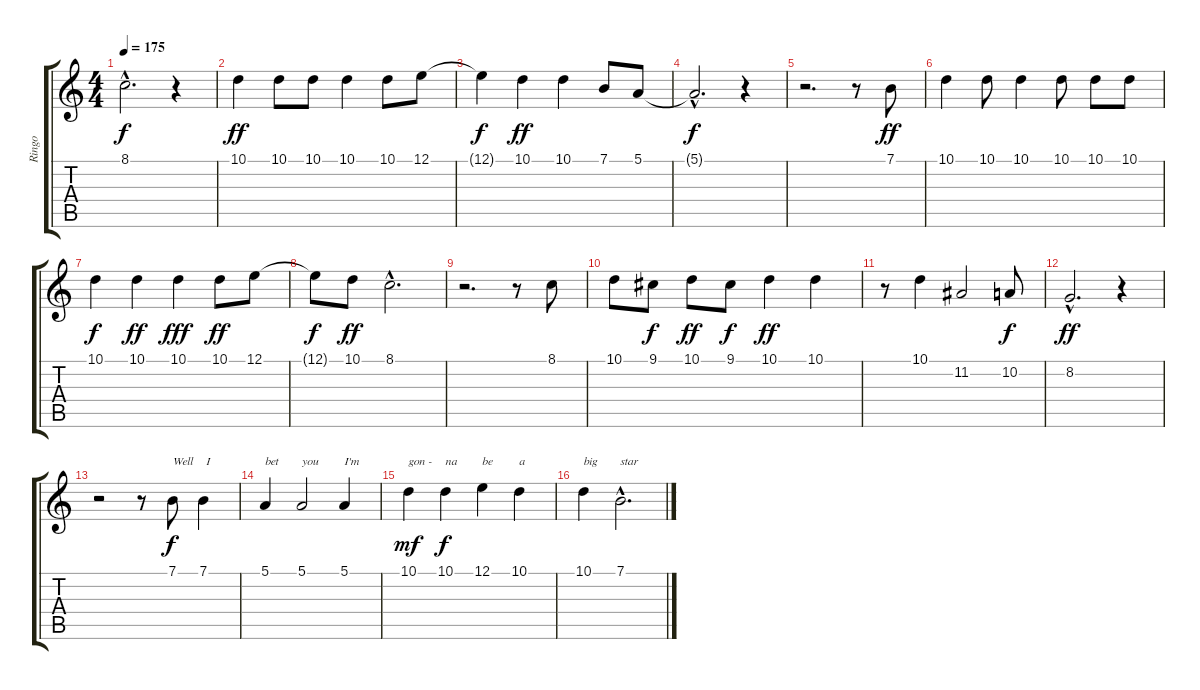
\track ("Ringo" "Ringo") {instrument clarinet}
\staff {score tabs}
\tuning (E4 B3 G3 D3 A2 E2) {hide}
\ts (4 4)
\tempo 175
\clef g2
\ks c
8.1{hac t}.2{d dy f} r.4 |
10.1.4{dy ff} 10.1.8 10.1.8 10.1.4 10.1.8 12.1.8 |
12.1{t}.4{dy f} 10.1.4{dy ff} 10.1.4 7.1.8 5.1.8 |
5.1{hac t}.2{d dy f} r.4 |
r.2{d} r.8 7.1.8{dy ff} |
10.1.4 10.1.8 10.1.4 10.1.8 10.1.8 10.1.8 |
10.1.4{dy f} 10.1.4{dy ff} 10.1.4{dy fff} 10.1.8{dy ff} 12.1.8 |
12.1{t}.8{dy f} 10.1.8{dy ff} 8.1{hac}.2{d} |
r.2{d} r.8 8.1.8 |
10.1.8 9.1.8{dy f} 10.1.8{dy ff} 9.1.8{dy f} 10.1.4{dy ff} 10.1.4 |
r.8 10.1.4 11.2.2 10.2.8{dy f} |
8.2{hac}.2{d dy ff} r.4 |
r.2 r.8 7.1.8{txt "Well" dy f} 7.1.4{txt " I"} |
5.1.4{txt "bet"} 5.1.2{txt "you"} 5.1.4{txt "I'm"} |
10.1.4{txt "gon -" dy mf} 10.1.4{txt "na" dy f} 12.1.4{txt "be"} 10.1.4{txt "a"} |
10.1.4{txt "big"} 7.1{hac}.2{d txt "star"}
